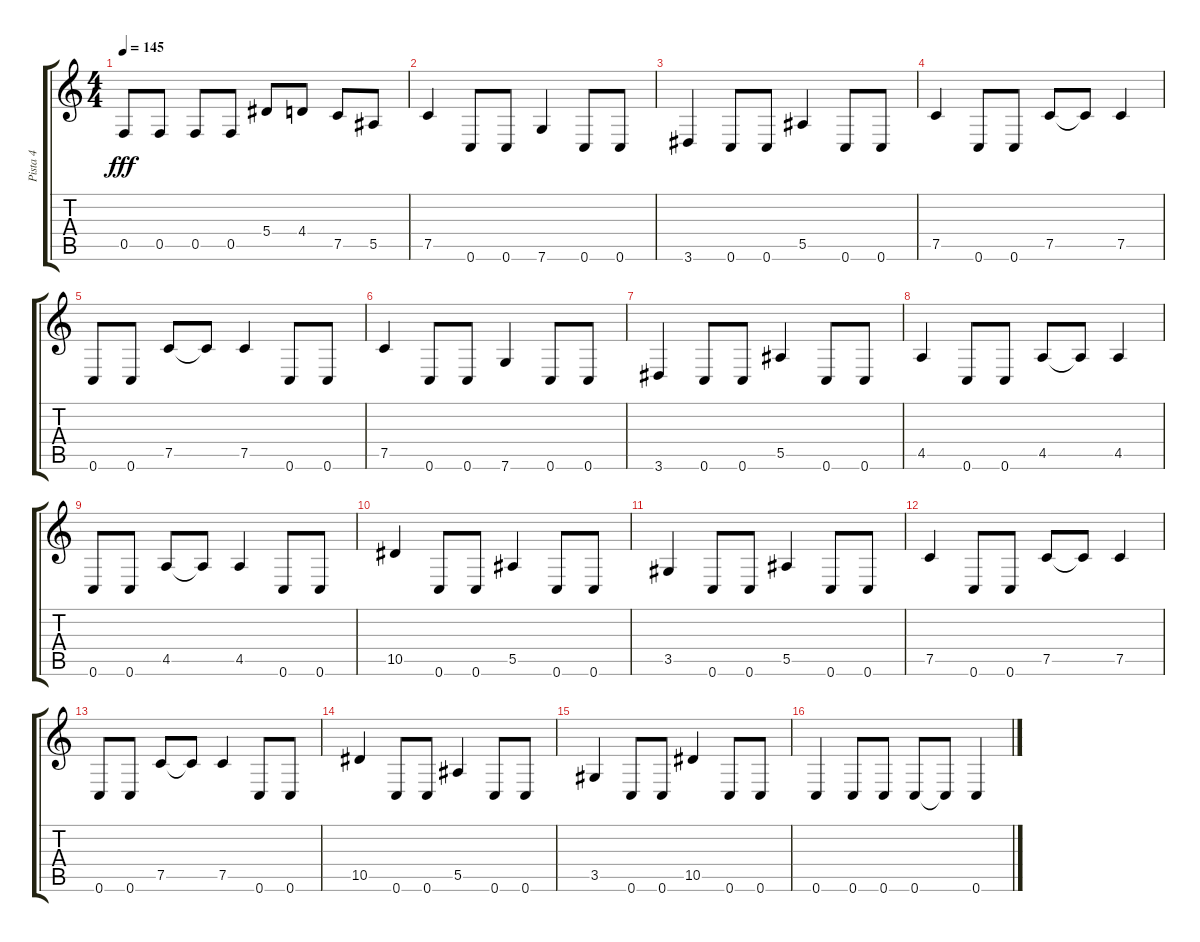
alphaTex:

\track ("Pista 4" "Pista 4") {instrument electricbassfinger}
\staff {score tabs}
\tuning (C4 G3 Eb3 Bb2 F2 C2) {hide}
\ts (4 4)
\tempo 145
\clef g2
\ks c
0.5.8{dy fff} 0.5.8 0.5.8 0.5.8 5.4.8 4.4.8 7.5.8 5.5.8 |
7.5.4 0.6.8 0.6.8 7.6.4 0.6.8 0.6.8 |
3.6.4 0.6.8 0.6.8 5.5.4 0.6.8 0.6.8 |
7.5.4 0.6.8 0.6.8 7.5.8 7.5{t}.8 7.5.4 |
0.6.8 0.6.8 7.5.8 7.5{t}.8 7.5.4 0.6.8 0.6.8 |
7.5.4 0.6.8 0.6.8 7.6.4 0.6.8 0.6.8 |
3.6.4 0.6.8 0.6.8 5.5.4 0.6.8 0.6.8 |
4.5.4 0.6.8 0.6.8 4.5.8 4.5{t}.8 4.5.4 |
0.6.8 0.6.8 4.5.8 4.5{t}.8 4.5.4 0.6.8 0.6.8 |
10.5.4 0.6.8 0.6.8 5.5.4 0.6.8 0.6.8 |
3.5.4 0.6.8 0.6.8 5.5.4 0.6.8 0.6.8 |
7.5.4 0.6.8 0.6.8 7.5.8 7.5{t}.8 7.5.4 |
0.6.8 0.6.8 7.5.8 7.5{t}.8 7.5.4 0.6.8 0.6.8 |
10.5.4 0.6.8 0.6.8 5.5.4 0.6.8 0.6.8 |
3.5.4 0.6.8 0.6.8 10.5.4 0.6.8 0.6.8 |
0.6.4 0.6.8 0.6.8 0.6.8 0.6{t}.8 0.6.4
